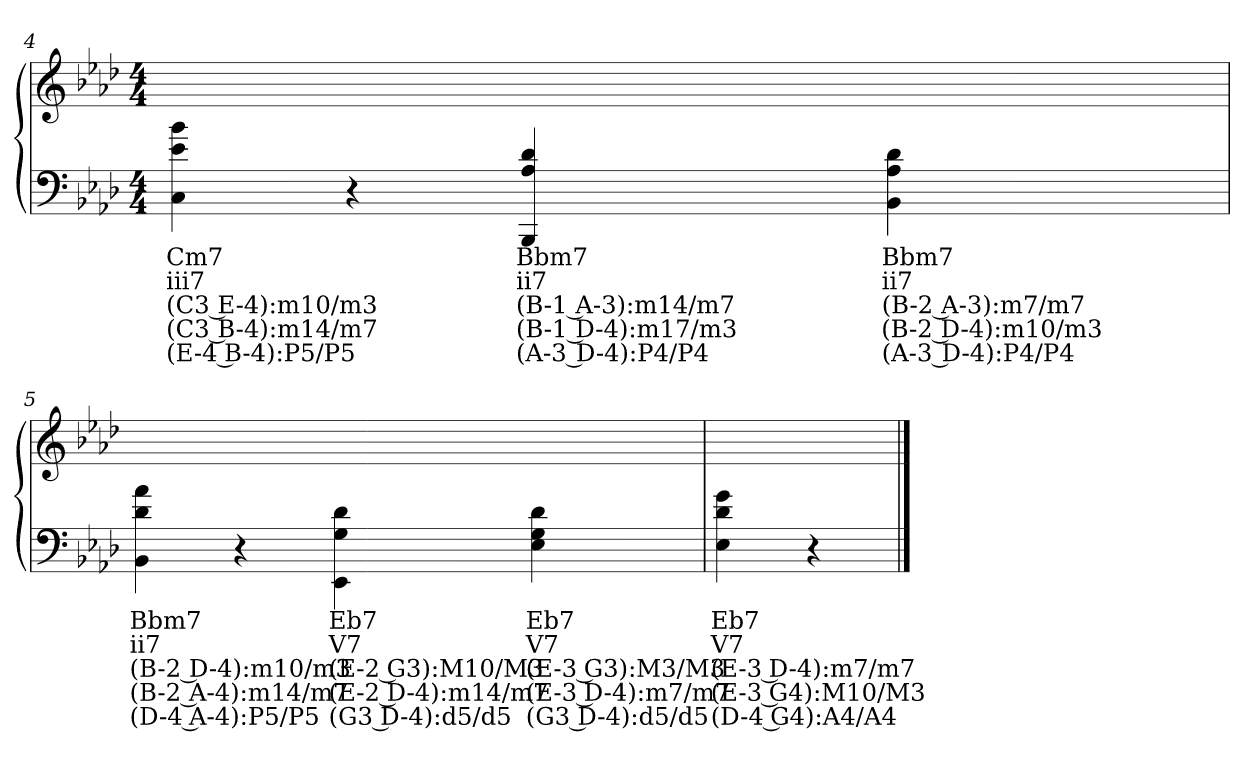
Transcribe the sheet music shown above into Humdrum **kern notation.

**kern	**text	**text	**text	**text	**text	**kern
*part2	*part2	*part2	*part2	*part2	*part2	*part1
*staff2	*staff2	*staff2	*staff2	*staff2	*staff2	*staff1
*clefF4	*	*	*	*	*	*clefG2
*k[b-e-a-d-]	*	*	*	*	*	*k[b-e-a-d-]
*A-:	*	*	*	*	*	*A-:
*M4/4	*	*	*	*	*	*M4/4
=4	=4	=4	=4	=4	=4	=4
4C 4e- 4b-	Cm7	iii7	(C3 E-4):m10/m3	(C3 B-4):m14/m7	(E-4 B-4):P5/P5	1ryy
4r	.	.	.	.	.	.
4BBB- 4A- 4d-	Bbm7	ii7	(B-1 A-3):m14/m7	(B-1 D-4):m17/m3	(A-3 D-4):P4/P4	.
4BB- 4A- 4d-	Bbm7	ii7	(B-2 A-3):m7/m7	(B-2 D-4):m10/m3	(A-3 D-4):P4/P4	.
=5	=5	=5	=5	=5	=5	=5
4BB- 4d- 4a-	Bbm7	ii7	(B-2 D-4):m10/m3	(B-2 A-4):m14/m7	(D-4 A-4):P5/P5	1ryy
4r	.	.	.	.	.	.
4EE- 4G 4d-	Eb7	V7	(E-2 G3):M10/M3	(E-2 D-4):m14/m7	(G3 D-4):d5/d5	.
4E- 4G 4d-	Eb7	V7	(E-3 G3):M3/M3	(E-3 D-4):m7/m7	(G3 D-4):d5/d5	.
=6	=6	=6	=6	=6	=6	=6
4E- 4d- 4g	Eb7	V7	(E-3 D-4):m7/m7	(E-3 G4):M10/M3	(D-4 G4):A4/A4	2ryy
4r	.	.	.	.	.	.
==	==	==	==	==	==	==
*-	*-	*-	*-	*-	*-	*-
